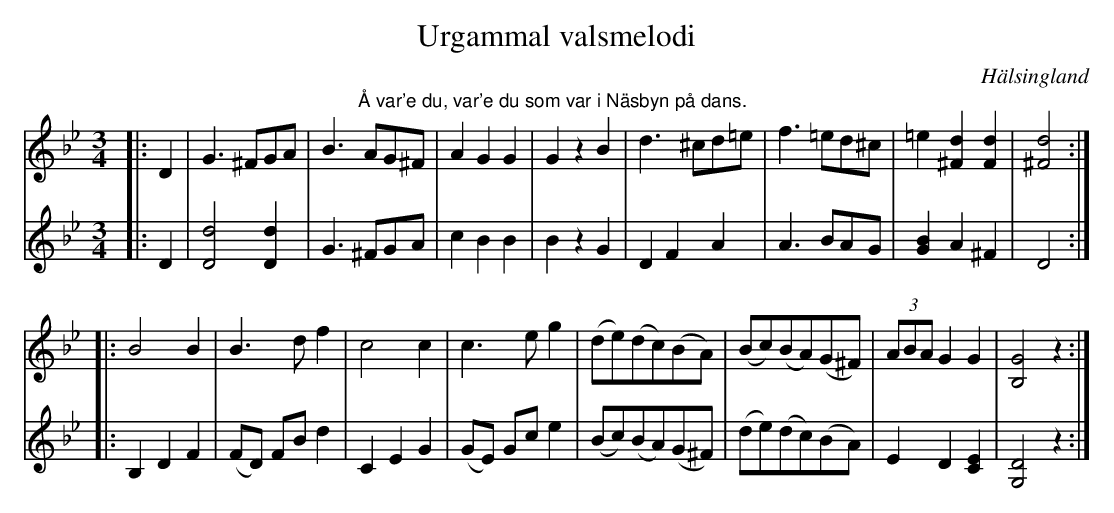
X:1
T:Urgammal valsmelodi
O:Hälsingland
L:1/8
M:3/4
K:Gm
V:1
|: D2 | G3 ^FGA |  B3 "^Å var'e du, var'e du som var i Näsbyn på dans." AG^F | A2 G2 G2 | G2 z2 B2 | d3 ^cd=e | f3 =ed^c | =e2 [d^F]2 [dF]2 | [d^F]4 :|
|: B4 B2 | B3 d f2 | c4 c2 | c3 e g2 | (de)(dc)(BA) | (Bc)(BA)(G^F) | (3 ABA G2 G2 | [GB,]4 z2 :|
V:2
|: D2 | [dD]4 [dD]2 | G3 ^FGA | c2 B2 B2 | B2 z2 G2 | D2 F2 A2 | A3 BAG | [GB]2 A2 ^F2 | D4 :|
|: B,2 D2 F2 | (FD) FB d2 | C2 E2 G2 | (GE) Gc e2 | (Bc)(BA)(G^F) | (de)(dc)(BA) | E2 D2 [CE]2 | [DG,]4 z2 :|
